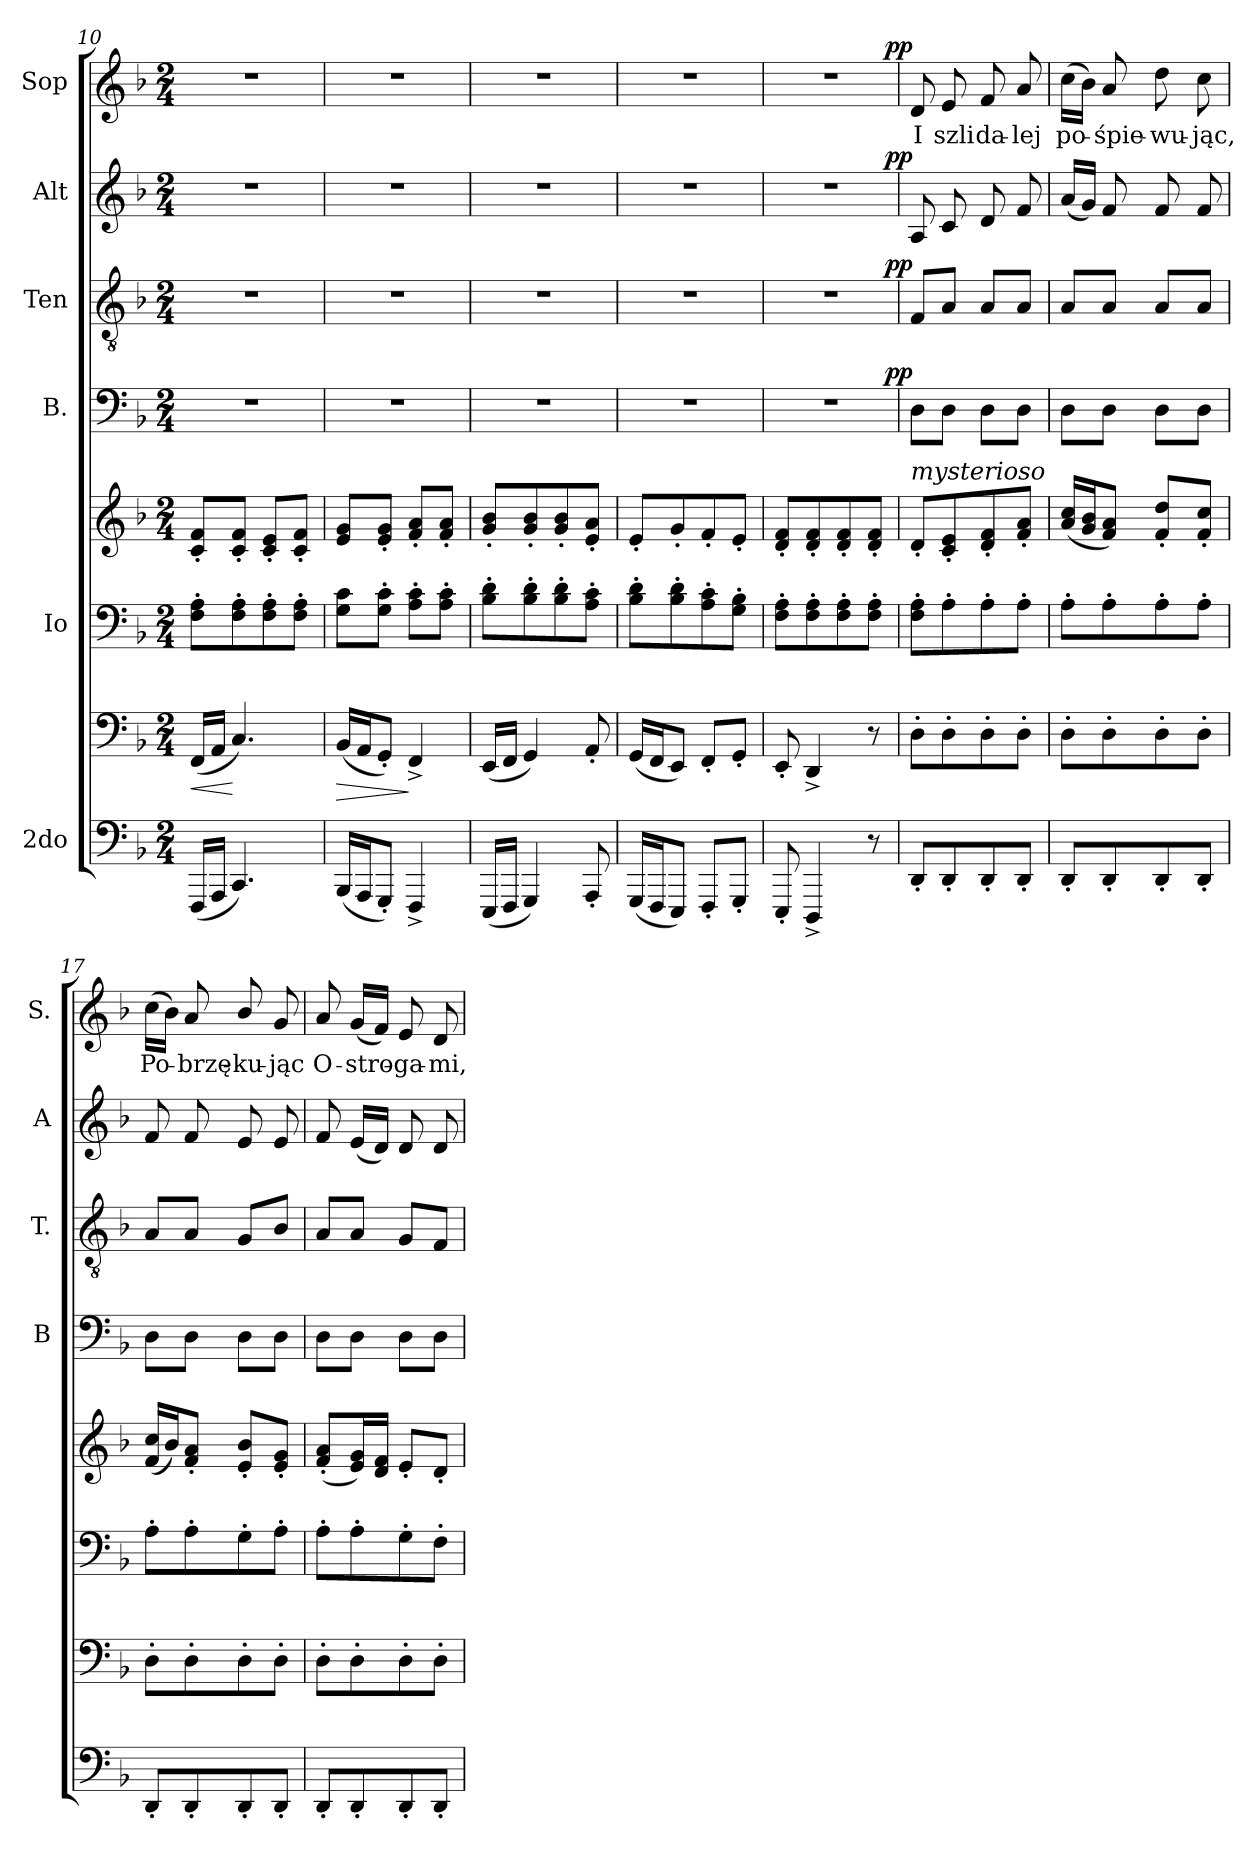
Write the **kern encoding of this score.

**kern	**kern	**dynam	**kern	**kern	**kern	**dynam	**kern	**dynam	**kern	**dynam	**kern	**text	**dynam
*part6	*part6	*part6	*part5	*part5	*part4	*part4	*part3	*part3	*part2	*part2	*part1	*part1	*part1
*staff8	*staff7	*staff7/8	*staff6	*staff5	*staff4	*staff4	*staff3	*staff3	*staff2	*staff2	*staff1	*staff1	*staff1
*I"2do	*	*	*I"Io	*	*I"B.	*	*I"Ten	*	*I"Alt	*	*I"Sop	*	*
*	*	*	*	*	*I'B	*	*I'T.	*	*I'A	*	*I'S.	*	*
*clefF4	*clefF4	*	*clefF4	*clefG2	*clefF4	*	*clefGv2	*	*clefG2	*	*clefG2	*	*
*k[b-]	*k[b-]	*	*k[b-]	*k[b-]	*k[b-]	*	*k[b-]	*	*k[b-]	*	*k[b-]	*	*
*d:	*d:	*	*d:	*d:	*d:	*	*d:	*	*d:	*	*d:	*	*
*M2/4	*M2/4	*	*M2/4	*M2/4	*M2/4	*	*M2/4	*	*M2/4	*	*M2/4	*	*
=10	=10	=10	=10	=10	=10	=10	=10	=10	=10	=10	=10	=10	=10
(16FFF/LL	(16FF/LL	<	8F'\ 8A'\L	8c'/ 8f'/L	2r	.	2r	.	2r	.	2r	.	.
16AAA/JJ	16AA/JJ	.	.	.	.	.	.	.	.	.	.	.	.
4.CC/)	4.C/)	[	8F'\ 8A'\	8c'/ 8f'/J	.	.	.	.	.	.	.	.	.
.	.	.	8F'\ 8A'\	8c'/ 8e'/L	.	.	.	.	.	.	.	.	.
.	.	.	8F'\ 8A'\J	8c'/ 8f'/J	.	.	.	.	.	.	.	.	.
=11	=11	=11	=11	=11	=11	=11	=11	=11	=11	=11	=11	=11	=11
(16BBB-/LL	(16BB-/LL	>	8G\ 8c\L	8e/ 8g/L	2r	.	2r	.	2r	.	2r	.	.
16AAA/J	16AA/J	.	.	.	.	.	.	.	.	.	.	.	.
8GGG'/J)	8GG'/J)	.	8G'\ 8c'\J	8e'/ 8g'/J	.	.	.	.	.	.	.	.	.
4FFF^/	4FF^/	]	8A'\ 8c'\L	8f'/ 8a'/L	.	.	.	.	.	.	.	.	.
.	.	.	8A'\ 8c'\J	8f'/ 8a'/J	.	.	.	.	.	.	.	.	.
=12	=12	=12	=12	=12	=12	=12	=12	=12	=12	=12	=12	=12	=12
(16EEE/LL	(16EE/LL	.	8B-'\ 8d'\L	8g'/ 8b-'/L	2r	.	2r	.	2r	.	2r	.	.
16FFF/JJ	16FF/JJ	.	.	.	.	.	.	.	.	.	.	.	.
4GGG/)	4GG/)	.	8B-'\ 8d'\	8g'/ 8b-'/	.	.	.	.	.	.	.	.	.
.	.	.	8B-'\ 8d'\	8g'/ 8b-'/	.	.	.	.	.	.	.	.	.
8AAA'/	8AA'/	.	8A'\ 8c'\J	8e'/ 8a'/J	.	.	.	.	.	.	.	.	.
=13	=13	=13	=13	=13	=13	=13	=13	=13	=13	=13	=13	=13	=13
(16GGG/LL	(16GG/LL	.	8B-'\ 8d'\L	8e'/L	2r	.	2r	.	2r	.	2r	.	.
16FFF/J	16FF/J	.	.	.	.	.	.	.	.	.	.	.	.
8EEE/J)	8EE/J)	.	8B-'\ 8d'\	8g'/	.	.	.	.	.	.	.	.	.
8FFF'/L	8FF'/L	.	8A'\ 8c'\	8f'/	.	.	.	.	.	.	.	.	.
8GGG'/J	8GG'/J	.	8G'\ 8B-'\J	8e'/J	.	.	.	.	.	.	.	.	.
=14	=14	=14	=14	=14	=14	=14	=14	=14	=14	=14	=14	=14	=14
8EEE'/	8EE'/	.	8F'\ 8A'\L	8d'/ 8f'/L	2r	.	2r	.	2r	.	2r	.	.
4DDD^/	4DD^/	.	8F'\ 8A'\	8d'/ 8f'/	.	.	.	.	.	.	.	.	.
.	.	.	8F'\ 8A'\	8d'/ 8f'/	.	.	.	.	.	.	.	.	.
8r	8r	.	8F'\ 8A'\J	8d'/ 8f'/J	.	.	.	.	.	.	.	.	.
=15	=15	=15	=15	=15	=15	=15	=15	=15	=15	=15	=15	=15	=15
!	!	!	!	!LO:TX:a:i:t=mysterioso	!	!	!	!	!	!	!	!	!
!	!	!	!	!	!	!LO:DY:a:rj	!	!LO:DY:a:rj	!	!LO:DY:a:rj	!	!	!LO:DY:a:rj
8DD'/L	8D'\L	.	8F'\ 8A'\L	8d'/L	8D\L	pp	8F/L	pp	8A/	pp	8d/	I	pp
8DD'/	8D'\	.	8A'\	8c'/ 8e'/	8D\J	.	8A/J	.	8c/	.	8e/	szli	.
8DD'/	8D'\	.	8A'\	8d'/ 8f'/	8D\L	.	8A/L	.	8d/	.	8f/	da-	.
8DD'/J	8D'\J	.	8A'\J	8f'/ 8a'/J	8D\J	.	8A/J	.	8f/	.	8a/	-lej	.
=16	=16	=16	=16	=16	=16	=16	=16	=16	=16	=16	=16	=16	=16
8DD'/L	8D'\L	.	8A'\L	(16a/ 16cc/LL	8D\L	.	8A/L	.	(16a/LL	.	(16cc\LL	po-	.
.	.	.	.	16g/ 16b-/J	.	.	.	.	16g/JJ)	.	16b-\JJ)	.	.
8DD'/	8D'\	.	8A'\	8f/ 8a/J)	8D\J	.	8A/J	.	8f/	.	8a/	-śpie-	.
8DD'/	8D'\	.	8A'\	8f'/ 8dd'/L	8D\L	.	8A/L	.	8f/	.	8dd\	-wu-	.
8DD'/J	8D'\J	.	8A'\J	8f'/ 8cc'/J	8D\J	.	8A/J	.	8f/	.	8cc\	-jąc,	.
=17	=17	=17	=17	=17	=17	=17	=17	=17	=17	=17	=17	=17	=17
8DD'/L	8D'\L	.	8A'\L	(16f/ 16cc/LL	8D\L	.	8A/L	.	8f/	.	(16cc\LL	Po-	.
.	.	.	.	16b-/J)	.	.	.	.	.	.	16b-\JJ)	.	.
8DD'/	8D'\	.	8A'\	8f'/ 8a'/J	8D\J	.	8A/J	.	8f/	.	8a/	-brzę-	.
8DD'/	8D'\	.	8G'\	8e'/ 8b-'/L	8D\L	.	8G/L	.	8e/	.	8b-/	-ku-	.
8DD'/J	8D'\J	.	8A'\J	8e'/ 8g'/J	8D\J	.	8B-/J	.	8e/	.	8g/	-jąc	.
=18	=18	=18	=18	=18	=18	=18	=18	=18	=18	=18	=18	=18	=18
8DD'/L	8D'\L	.	8A'\L	(8f'/ 8a'/L	8D\L	.	8A/L	.	8f/	.	8a/	O-	.
8DD'/	8D'\	.	8A'\	16e/ 16g/L)	8D\J	.	8A/J	.	(16e/LL	.	(16g/LL	-stro-	.
.	.	.	.	16d/ 16f/JJ	.	.	.	.	16d/JJ)	.	16f/JJ)	.	.
8DD'/	8D'\	.	8G'\	8e'/L	8D\L	.	8G/L	.	8d/	.	8e/	-ga-	.
8DD'/J	8D'\J	.	8F'\J	8d'/J	8D\J	.	8F/J	.	8d/	.	8d/	-mi,	.
=	=	=	=	=	=	=	=	=	=	=	=	=	=
*-	*-	*-	*-	*-	*-	*-	*-	*-	*-	*-	*-	*-	*-
